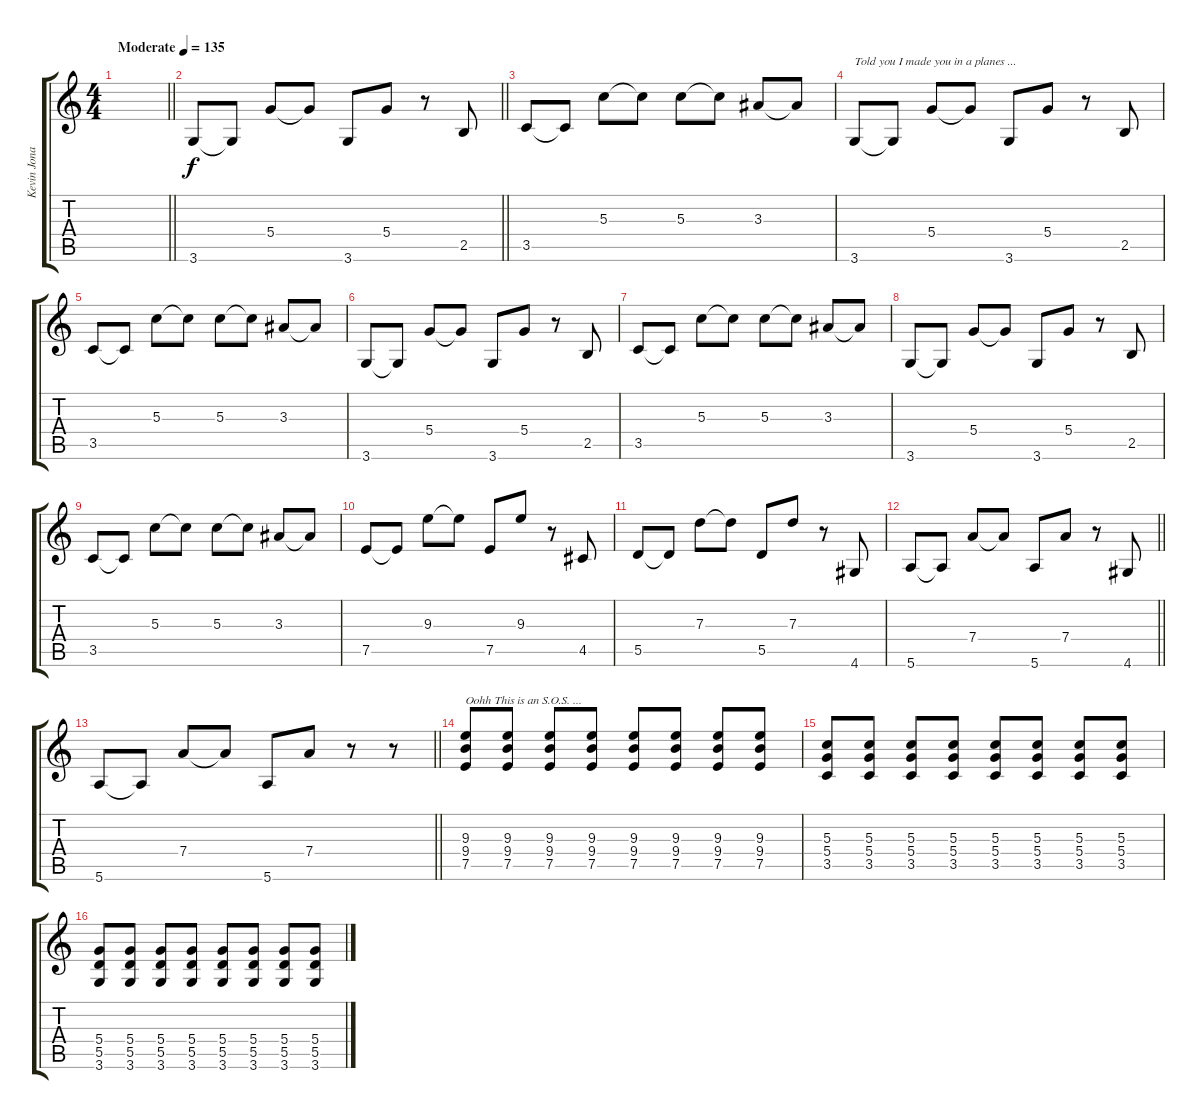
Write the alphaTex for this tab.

\track ("Kevin Jonas" "Kevin Jona") {instrument overdrivenguitar}
\staff {score tabs}
\tuning (E4 B3 G3 D3 A2 E2) {hide}
\ts (4 4)
\tempo (135 "Moderate")
\clef g2
\barLineRight lightlight
\ks c
|
\barLineRight lightlight
3.6.8 3.6{t}.8 5.4.8 5.4{t}.8 3.6.8 5.4.8 r.8 2.5.8 |
3.5.8 3.5{t}.8 5.3.8 5.3{t}.8 5.3.8 5.3{t}.8 3.3.8 3.3{t}.8 |
3.6.8{txt "Told you I made you in a planes ..."} 3.6{t}.8 5.4.8 5.4{t}.8 3.6.8 5.4.8 r.8 2.5.8 |
3.5.8 3.5{t}.8 5.3.8 5.3{t}.8 5.3.8 5.3{t}.8 3.3.8 3.3{t}.8 |
3.6.8 3.6{t}.8 5.4.8 5.4{t}.8 3.6.8 5.4.8 r.8 2.5.8 |
3.5.8 3.5{t}.8 5.3.8 5.3{t}.8 5.3.8 5.3{t}.8 3.3.8 3.3{t}.8 |
3.6.8 3.6{t}.8 5.4.8 5.4{t}.8 3.6.8 5.4.8 r.8 2.5.8 |
3.5.8 3.5{t}.8 5.3.8 5.3{t}.8 5.3.8 5.3{t}.8 3.3.8 3.3{t}.8 |
7.5.8 7.5{t}.8 9.3.8 9.3{t}.8 7.5.8 9.3.8 r.8 4.5.8 |
5.5.8 5.5{t}.8 7.3.8 7.3{t}.8 5.5.8 7.3.8 r.8 4.6.8 |
\barLineRight lightlight
5.6.8 5.6{t}.8 7.4.8 7.4{t}.8 5.6.8 7.4.8 r.8 4.6.8 |
\barLineRight lightlight
5.6.8 5.6{t}.8 7.4.8 7.4{t}.8 5.6.8 7.4.8 r.8 r.8 |
(9.3 9.4 7.5).8{txt "Oohh This is an S.O.S. ..."} (9.3 9.4 7.5).8 (9.3 9.4 7.5).8 (9.3 9.4 7.5).8 (9.3 9.4 7.5).8 (9.3 9.4 7.5).8 (9.3 9.4 7.5).8 (9.3 9.4 7.5).8 |
(5.3 5.4 3.5).8 (5.3 5.4 3.5).8 (5.3 5.4 3.5).8 (5.3 5.4 3.5).8 (5.3 5.4 3.5).8 (5.3 5.4 3.5).8 (5.3 5.4 3.5).8 (5.3 5.4 3.5).8 |
(5.4 5.5 3.6).8 (5.4 5.5 3.6).8 (5.4 5.5 3.6).8 (5.4 5.5 3.6).8 (5.4 5.5 3.6).8 (5.4 5.5 3.6).8 (5.4 5.5 3.6).8 (5.4 5.5 3.6).8
